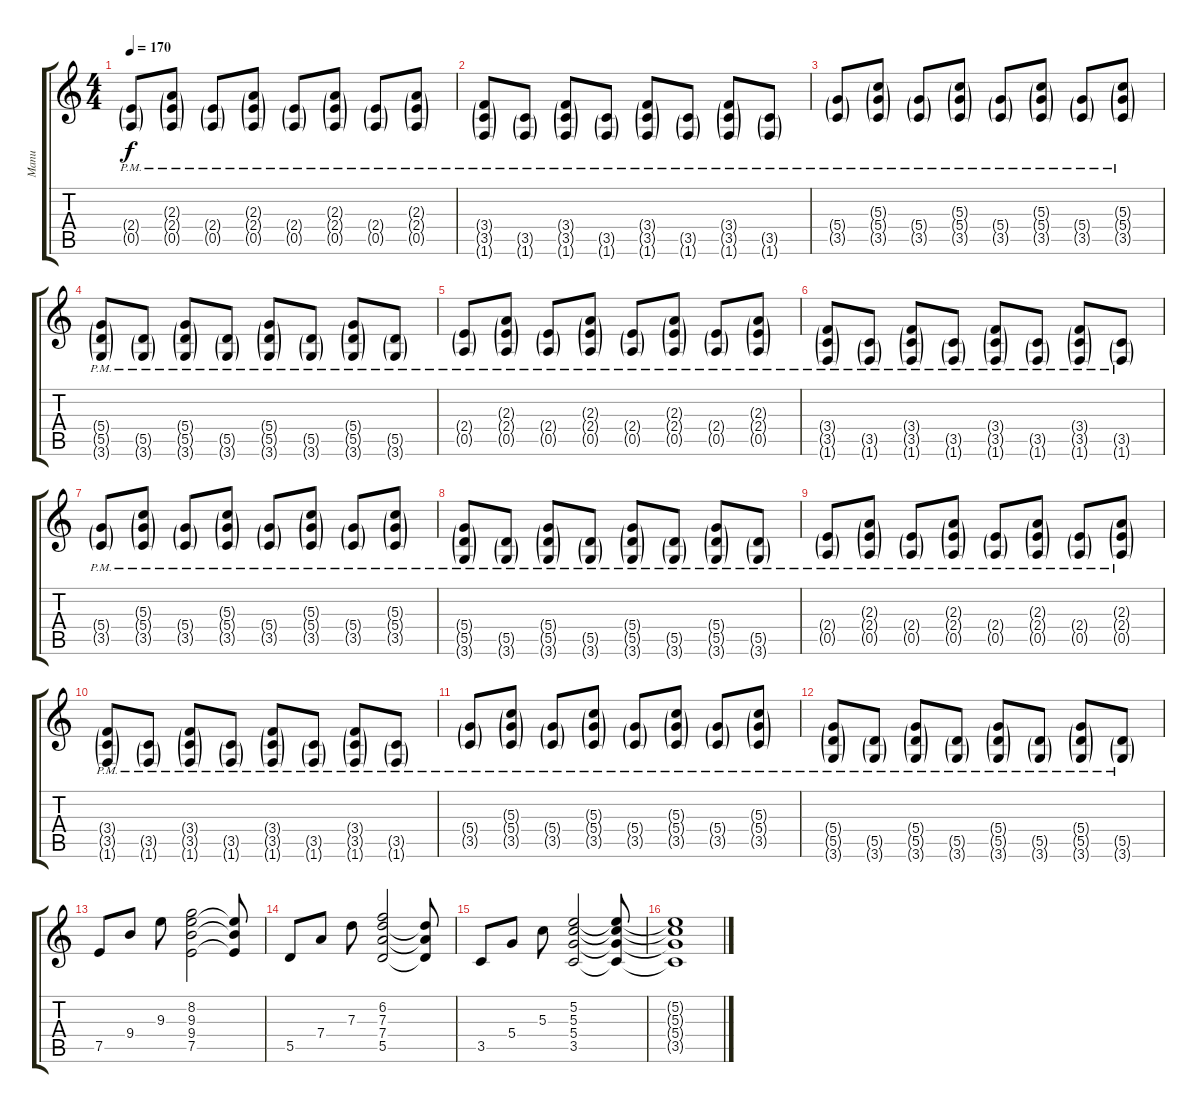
\track ("Manu" "Manu") {instrument overdrivenguitar}
\staff {score tabs}
\tuning (E4 B3 G3 D3 A2 E2) {hide}
\ts (4 4)
\tempo 170
\clef g2
\ks c
(2.4{g pm} 0.5{g pm}).8{dy f} (2.3{g pm} 2.4{g pm} 0.5{g pm}).8 (2.4{g pm} 0.5{g pm}).8 (2.3{g pm} 2.4{g pm} 0.5{g pm}).8 (2.4{g pm} 0.5{g pm}).8 (2.3{g pm} 2.4{g pm} 0.5{g pm}).8 (2.4{g pm} 0.5{g pm}).8 (2.3{g pm} 2.4{g pm} 0.5{g pm}).8 |
(3.4{g pm} 3.5{g pm} 1.6{g pm}).8 (3.5{g pm} 1.6{g pm}).8 (3.4{g pm} 3.5{g pm} 1.6{g pm}).8 (3.5{g pm} 1.6{g pm}).8 (3.4{g pm} 3.5{g pm} 1.6{g pm}).8 (3.5{g pm} 1.6{g pm}).8 (3.4{g pm} 3.5{g pm} 1.6{g pm}).8 (3.5{g pm} 1.6{g pm}).8 |
(5.4{g pm} 3.5{g pm}).8 (5.3{g pm} 5.4{g pm} 3.5{g pm}).8 (5.4{g pm} 3.5{g pm}).8 (5.3{g pm} 5.4{g pm} 3.5{g pm}).8 (5.4{g pm} 3.5{g pm}).8 (5.3{g pm} 5.4{g pm} 3.5{g pm}).8 (5.4{g pm} 3.5{g pm}).8 (5.3{g pm} 5.4{g pm} 3.5{g pm}).8 |
(5.4{g pm} 5.5{g pm} 3.6{g pm}).8 (5.5{g pm} 3.6{g pm}).8 (5.4{g pm} 5.5{g pm} 3.6{g pm}).8 (5.5{g pm} 3.6{g pm}).8 (5.4{g pm} 5.5{g pm} 3.6{g pm}).8 (5.5{g pm} 3.6{g pm}).8 (5.4{g pm} 5.5{g pm} 3.6{g pm}).8 (5.5{g pm} 3.6{g pm}).8 |
(2.4{g pm} 0.5{g pm}).8 (2.3{g pm} 2.4{g pm} 0.5{g pm}).8 (2.4{g pm} 0.5{g pm}).8 (2.3{g pm} 2.4{g pm} 0.5{g pm}).8 (2.4{g pm} 0.5{g pm}).8 (2.3{g pm} 2.4{g pm} 0.5{g pm}).8 (2.4{g pm} 0.5{g pm}).8 (2.3{g pm} 2.4{g pm} 0.5{g pm}).8 |
(3.4{g pm} 3.5{g pm} 1.6{g pm}).8 (3.5{g pm} 1.6{g pm}).8 (3.4{g pm} 3.5{g pm} 1.6{g pm}).8 (3.5{g pm} 1.6{g pm}).8 (3.4{g pm} 3.5{g pm} 1.6{g pm}).8 (3.5{g pm} 1.6{g pm}).8 (3.4{g pm} 3.5{g pm} 1.6{g pm}).8 (3.5{g pm} 1.6{g pm}).8 |
(5.4{g pm} 3.5{g pm}).8 (5.3{g pm} 5.4{g pm} 3.5{g pm}).8 (5.4{g pm} 3.5{g pm}).8 (5.3{g pm} 5.4{g pm} 3.5{g pm}).8 (5.4{g pm} 3.5{g pm}).8 (5.3{g pm} 5.4{g pm} 3.5{g pm}).8 (5.4{g pm} 3.5{g pm}).8 (5.3{g pm} 5.4{g pm} 3.5{g pm}).8 |
(5.4{g pm} 5.5{g pm} 3.6{g pm}).8 (5.5{g pm} 3.6{g pm}).8 (5.4{g pm} 5.5{g pm} 3.6{g pm}).8 (5.5{g pm} 3.6{g pm}).8 (5.4{g pm} 5.5{g pm} 3.6{g pm}).8 (5.5{g pm} 3.6{g pm}).8 (5.4{g pm} 5.5{g pm} 3.6{g pm}).8 (5.5{g pm} 3.6{g pm}).8 |
(2.4{g pm} 0.5{g pm}).8 (2.3{g pm} 2.4{g pm} 0.5{g pm}).8 (2.4{g pm} 0.5{g pm}).8 (2.3{g pm} 2.4{g pm} 0.5{g pm}).8 (2.4{g pm} 0.5{g pm}).8 (2.3{g pm} 2.4{g pm} 0.5{g pm}).8 (2.4{g pm} 0.5{g pm}).8 (2.3{g pm} 2.4{g pm} 0.5{g pm}).8 |
(3.4{g pm} 3.5{g pm} 1.6{g pm}).8 (3.5{g pm} 1.6{g pm}).8 (3.4{g pm} 3.5{g pm} 1.6{g pm}).8 (3.5{g pm} 1.6{g pm}).8 (3.4{g pm} 3.5{g pm} 1.6{g pm}).8 (3.5{g pm} 1.6{g pm}).8 (3.4{g pm} 3.5{g pm} 1.6{g pm}).8 (3.5{g pm} 1.6{g pm}).8 |
(5.4{g pm} 3.5{g pm}).8 (5.3{g pm} 5.4{g pm} 3.5{g pm}).8 (5.4{g pm} 3.5{g pm}).8 (5.3{g pm} 5.4{g pm} 3.5{g pm}).8 (5.4{g pm} 3.5{g pm}).8 (5.3{g pm} 5.4{g pm} 3.5{g pm}).8 (5.4{g pm} 3.5{g pm}).8 (5.3{g pm} 5.4{g pm} 3.5{g pm}).8 |
(5.4{g pm} 5.5{g pm} 3.6{g pm}).8 (5.5{g pm} 3.6{g pm}).8 (5.4{g pm} 5.5{g pm} 3.6{g pm}).8 (5.5{g pm} 3.6{g pm}).8 (5.4{g pm} 5.5{g pm} 3.6{g pm}).8 (5.5{g pm} 3.6{g pm}).8 (5.4{g pm} 5.5{g pm} 3.6{g pm}).8 (5.5{g pm} 3.6{g pm}).8 |
7.5.8 9.4.8 9.3.8 (8.2 9.3 9.4 7.5).2 (9.3{t} 9.4{t} 7.5{t}).8 |
5.5.8 7.4.8 7.3.8 (6.2 7.3 7.4 5.5).2 (7.3{t} 7.4{t} 5.5{t}).8 |
3.5.8 5.4.8 5.3.8 (5.2 5.3 5.4 3.5).2 (5.2{t} 5.3{t} 5.4{t} 3.5{t}).8 |
(5.2{t} 5.3{t} 5.4{t} 3.5{t}).1
